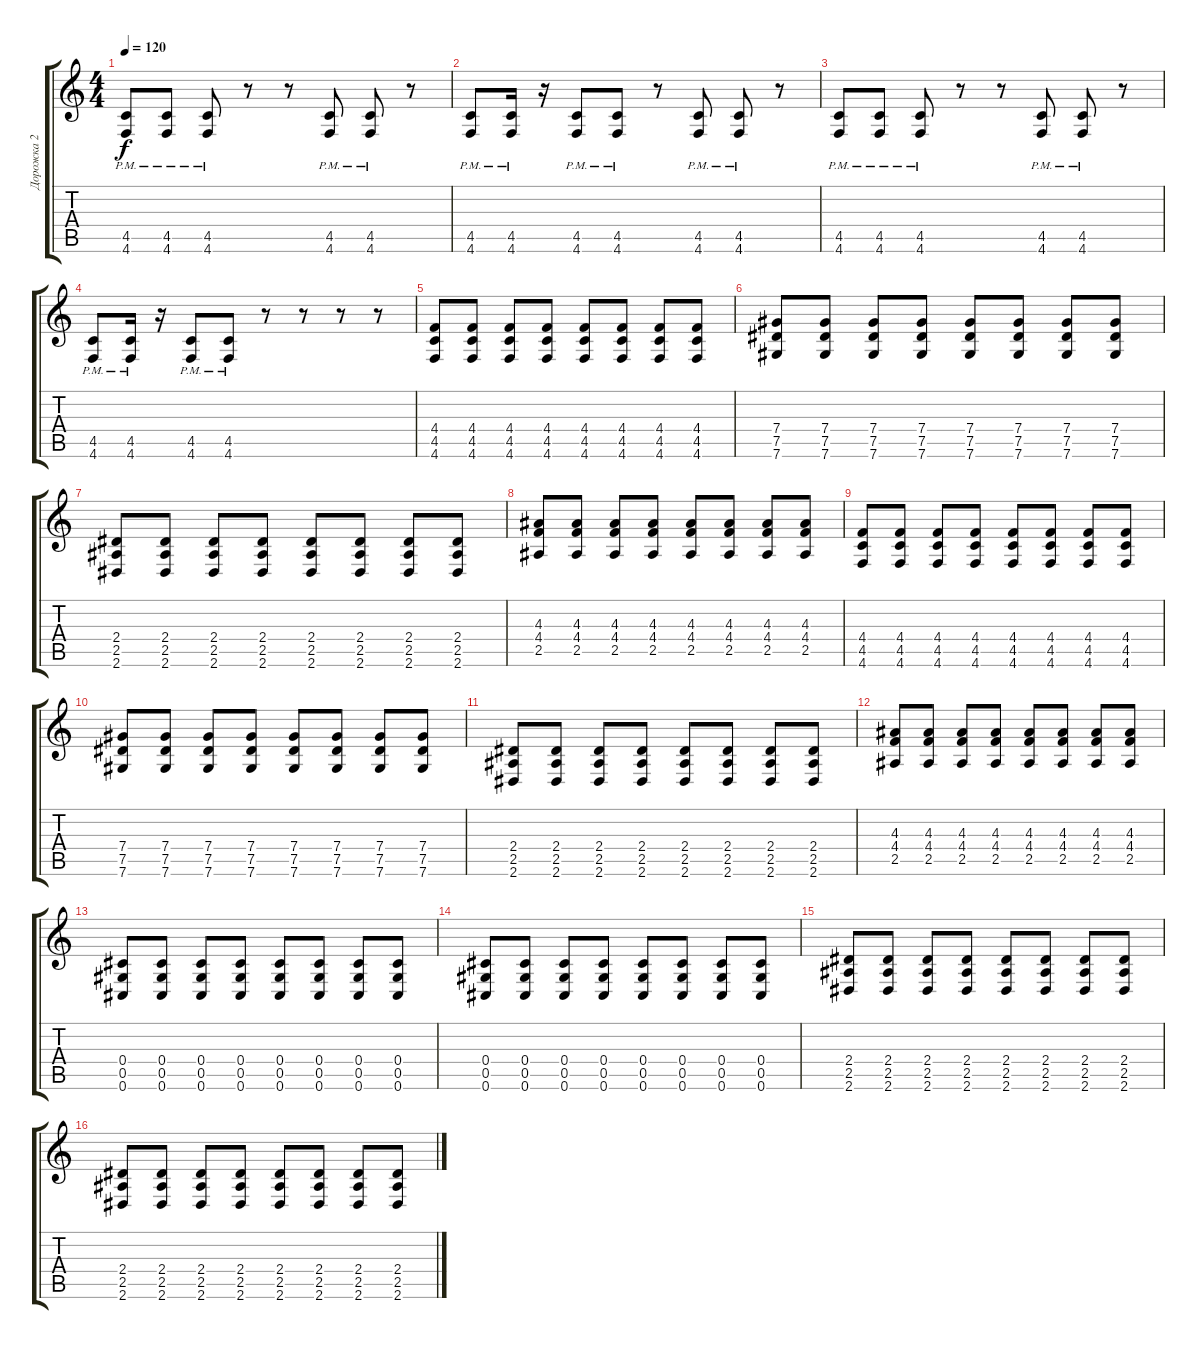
\track ("Дорожка 2" "Дорожка 2") {instrument distortionguitar}
\staff {score tabs}
\tuning (Eb4 Bb3 Gb3 Db3 Ab2 Db2) {hide}
\ts (4 4)
\tempo 120
\clef g2
\ks c
(4.5{pm} 4.6{pm}).8{dy f} (4.5{pm} 4.6{pm}).8 (4.5{pm} 4.6{pm}).8 r.8 r.8 (4.5{pm} 4.6{pm}).8 (4.5{pm} 4.6{pm}).8 r.8 |
(4.5{pm} 4.6{pm}).8 (4.5{pm} 4.6{pm}).16 r.16 (4.5{pm} 4.6{pm}).8 (4.5{pm} 4.6{pm}).8 r.8 (4.5{pm} 4.6{pm}).8 (4.5{pm} 4.6{pm}).8 r.8 |
(4.5{pm} 4.6{pm}).8 (4.5{pm} 4.6{pm}).8 (4.5{pm} 4.6{pm}).8 r.8 r.8 (4.5{pm} 4.6{pm}).8 (4.5{pm} 4.6{pm}).8 r.8 |
(4.5{pm} 4.6{pm}).8 (4.5{pm} 4.6{pm}).16 r.16 (4.5{pm} 4.6{pm}).8 (4.5{pm} 4.6{pm}).8 r.8 r.8 r.8 r.8 |
(4.4 4.5 4.6).8 (4.4 4.5 4.6).8 (4.4 4.5 4.6).8 (4.4 4.5 4.6).8 (4.4 4.5 4.6).8 (4.4 4.5 4.6).8 (4.4 4.5 4.6).8 (4.4 4.5 4.6).8 |
(7.4 7.5 7.6).8 (7.4 7.5 7.6).8 (7.4 7.5 7.6).8 (7.4 7.5 7.6).8 (7.4 7.5 7.6).8 (7.4 7.5 7.6).8 (7.4 7.5 7.6).8 (7.4 7.5 7.6).8 |
(2.4 2.5 2.6).8 (2.4 2.5 2.6).8 (2.4 2.5 2.6).8 (2.4 2.5 2.6).8 (2.4 2.5 2.6).8 (2.4 2.5 2.6).8 (2.4 2.5 2.6).8 (2.4 2.5 2.6).8 |
(4.3 4.4 2.5).8 (4.3 4.4 2.5).8 (4.3 4.4 2.5).8 (4.3 4.4 2.5).8 (4.3 4.4 2.5).8 (4.3 4.4 2.5).8 (4.3 4.4 2.5).8 (4.3 4.4 2.5).8 |
(4.4 4.5 4.6).8 (4.4 4.5 4.6).8 (4.4 4.5 4.6).8 (4.4 4.5 4.6).8 (4.4 4.5 4.6).8 (4.4 4.5 4.6).8 (4.4 4.5 4.6).8 (4.4 4.5 4.6).8 |
(7.4 7.5 7.6).8 (7.4 7.5 7.6).8 (7.4 7.5 7.6).8 (7.4 7.5 7.6).8 (7.4 7.5 7.6).8 (7.4 7.5 7.6).8 (7.4 7.5 7.6).8 (7.4 7.5 7.6).8 |
(2.4 2.5 2.6).8 (2.4 2.5 2.6).8 (2.4 2.5 2.6).8 (2.4 2.5 2.6).8 (2.4 2.5 2.6).8 (2.4 2.5 2.6).8 (2.4 2.5 2.6).8 (2.4 2.5 2.6).8 |
(4.3 4.4 2.5).8 (4.3 4.4 2.5).8 (4.3 4.4 2.5).8 (4.3 4.4 2.5).8 (4.3 4.4 2.5).8 (4.3 4.4 2.5).8 (4.3 4.4 2.5).8 (4.3 4.4 2.5).8 |
(0.4 0.5 0.6).8 (0.4 0.5 0.6).8 (0.4 0.5 0.6).8 (0.4 0.5 0.6).8 (0.4 0.5 0.6).8 (0.4 0.5 0.6).8 (0.4 0.5 0.6).8 (0.4 0.5 0.6).8 |
(0.4 0.5 0.6).8 (0.4 0.5 0.6).8 (0.4 0.5 0.6).8 (0.4 0.5 0.6).8 (0.4 0.5 0.6).8 (0.4 0.5 0.6).8 (0.4 0.5 0.6).8 (0.4 0.5 0.6).8 |
(2.4 2.5 2.6).8 (2.4 2.5 2.6).8 (2.4 2.5 2.6).8 (2.4 2.5 2.6).8 (2.4 2.5 2.6).8 (2.4 2.5 2.6).8 (2.4 2.5 2.6).8 (2.4 2.5 2.6).8 |
(2.4 2.5 2.6).8 (2.4 2.5 2.6).8 (2.4 2.5 2.6).8 (2.4 2.5 2.6).8 (2.4 2.5 2.6).8 (2.4 2.5 2.6).8 (2.4 2.5 2.6).8 (2.4 2.5 2.6).8
